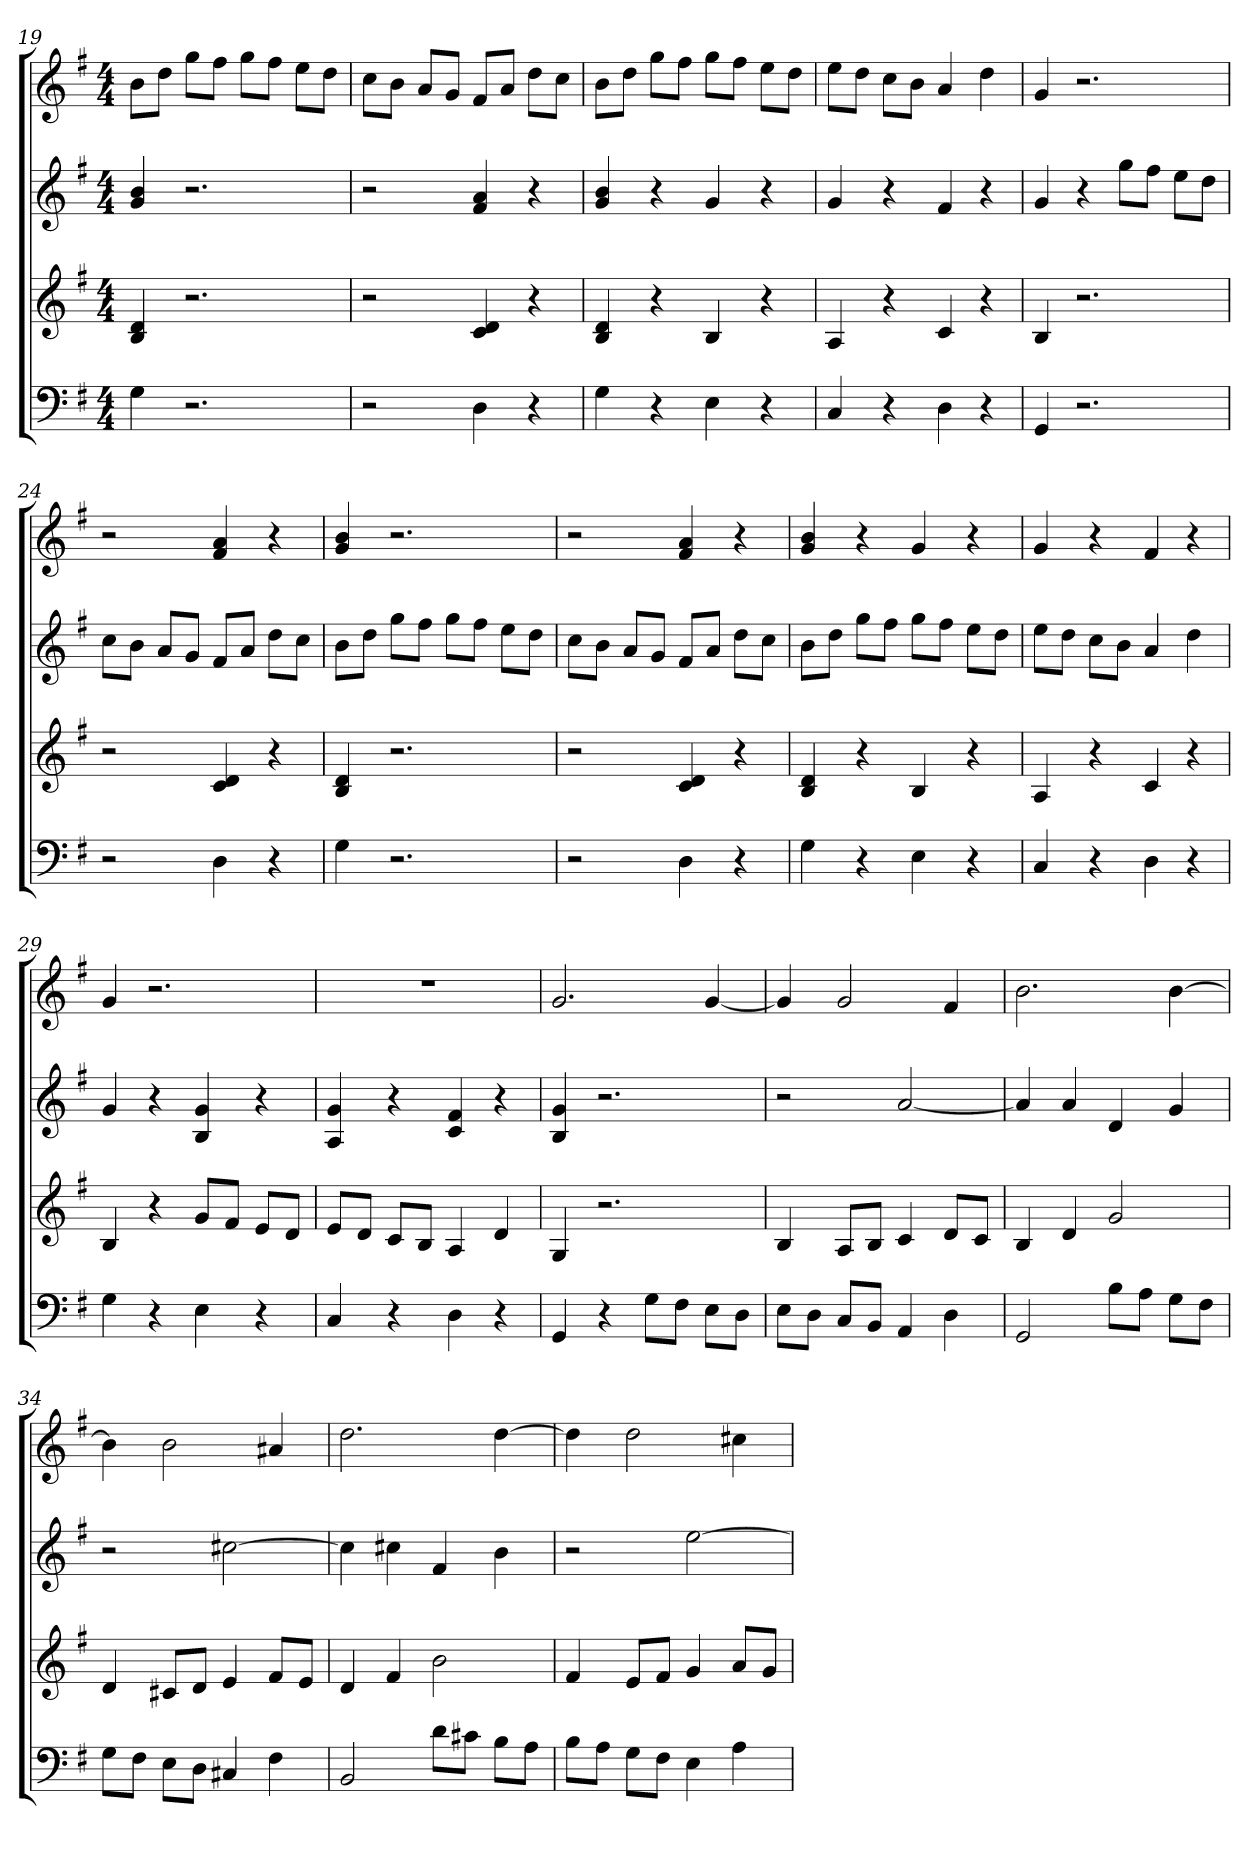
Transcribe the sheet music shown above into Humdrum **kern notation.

**kern	**kern	**kern	**kern
*part4	*part3	*part2	*part1
*staff4	*staff3	*staff2	*staff1
*k[f#]	*k[f#]	*k[f#]	*k[f#]
*G:	*G:	*G:	*G:
*M4/4	*M4/4	*M4/4	*M4/4
=19	=19	=19	=19
4G	4B 4d	4g 4b	8bL
.	.	.	8ddJ
2.r	2.r	2.r	8ggL
.	.	.	8ff#J
.	.	.	8ggL
.	.	.	8ff#J
.	.	.	8eeL
.	.	.	8ddJ
=20	=20	=20	=20
2r	2r	2r	8ccL
.	.	.	8bJ
.	.	.	8aL
.	.	.	8gJ
4D	4c 4d	4f# 4a	8f#L
.	.	.	8aJ
4r	4r	4r	8ddL
.	.	.	8ccJ
=21	=21	=21	=21
4G	4B 4d	4g 4b	8bL
.	.	.	8ddJ
4r	4r	4r	8ggL
.	.	.	8ff#J
4E	4B	4g	8ggL
.	.	.	8ff#J
4r	4r	4r	8eeL
.	.	.	8ddJ
=22	=22	=22	=22
4C	4A	4g	8eeL
.	.	.	8ddJ
4r	4r	4r	8ccL
.	.	.	8bJ
4D	4c	4f#	4a
4r	4r	4r	4dd
=23	=23	=23	=23
4GG	4B	4g	4g
2.r	2.r	4r	2.r
.	.	8ggL	.
.	.	8ff#J	.
.	.	8eeL	.
.	.	8ddJ	.
=24	=24	=24	=24
2r	2r	8ccL	2r
.	.	8bJ	.
.	.	8aL	.
.	.	8gJ	.
4D	4c 4d	8f#L	4f# 4a
.	.	8aJ	.
4r	4r	8ddL	4r
.	.	8ccJ	.
=25	=25	=25	=25
4G	4B 4d	8bL	4g 4b
.	.	8ddJ	.
2.r	2.r	8ggL	2.r
.	.	8ff#J	.
.	.	8ggL	.
.	.	8ff#J	.
.	.	8eeL	.
.	.	8ddJ	.
=26	=26	=26	=26
2r	2r	8ccL	2r
.	.	8bJ	.
.	.	8aL	.
.	.	8gJ	.
4D	4c 4d	8f#L	4f# 4a
.	.	8aJ	.
4r	4r	8ddL	4r
.	.	8ccJ	.
=27	=27	=27	=27
4G	4B 4d	8bL	4g 4b
.	.	8ddJ	.
4r	4r	8ggL	4r
.	.	8ff#J	.
4E	4B	8ggL	4g
.	.	8ff#J	.
4r	4r	8eeL	4r
.	.	8ddJ	.
=28	=28	=28	=28
4C	4A	8eeL	4g
.	.	8ddJ	.
4r	4r	8ccL	4r
.	.	8bJ	.
4D	4c	4a	4f#
4r	4r	4dd	4r
=29	=29	=29	=29
4G	4B	4g	4g
4r	4r	4r	2.r
4E	8gL	4B 4g	.
.	8f#J	.	.
4r	8eL	4r	.
.	8dJ	.	.
=30	=30	=30	=30
4C	8eL	4A 4g	1r
.	8dJ	.	.
4r	8cL	4r	.
.	8BJ	.	.
4D	4A	4c 4f#	.
4r	4d	4r	.
=31	=31	=31	=31
4GG	4G	4B 4g	2.g
4r	2.r	2.r	.
8GL	.	.	.
8F#J	.	.	.
8EL	.	.	[4g
8DJ	.	.	.
=32	=32	=32	=32
8EL	4B	2r	4g]
8DJ	.	.	.
8CL	8AL	.	2g
8BBJ	8BJ	.	.
4AA	4c	[2a	.
4D	8dL	.	4f#
.	8cJ	.	.
=33	=33	=33	=33
2GG	4B	4a]	2.b
.	4d	4a	.
8BL	2g	4d	.
8AJ	.	.	.
8GL	.	4g	[4b
8F#J	.	.	.
=34	=34	=34	=34
8GL	4d	2r	4b]
8F#J	.	.	.
8EL	8c#XL	.	2b
8DJ	8dJ	.	.
4C#X	4e	[2cc#X	.
4F#	8f#L	.	4a#X
.	8eJ	.	.
=35	=35	=35	=35
2BB	4d	4cc#]	2.dd
.	4f#	4cc#X	.
8dL	2b	4f#	.
8c#XJ	.	.	.
8BL	.	4b	[4dd
8AJ	.	.	.
=36	=36	=36	=36
8BL	4f#	2r	4dd]
8AJ	.	.	.
8GL	8eL	.	2dd
8F#J	8f#J	.	.
4E	4g	[2ee	.
4A	8aL	.	4cc#X
.	8gJ	.	.
=	=	=	=
*-	*-	*-	*-
